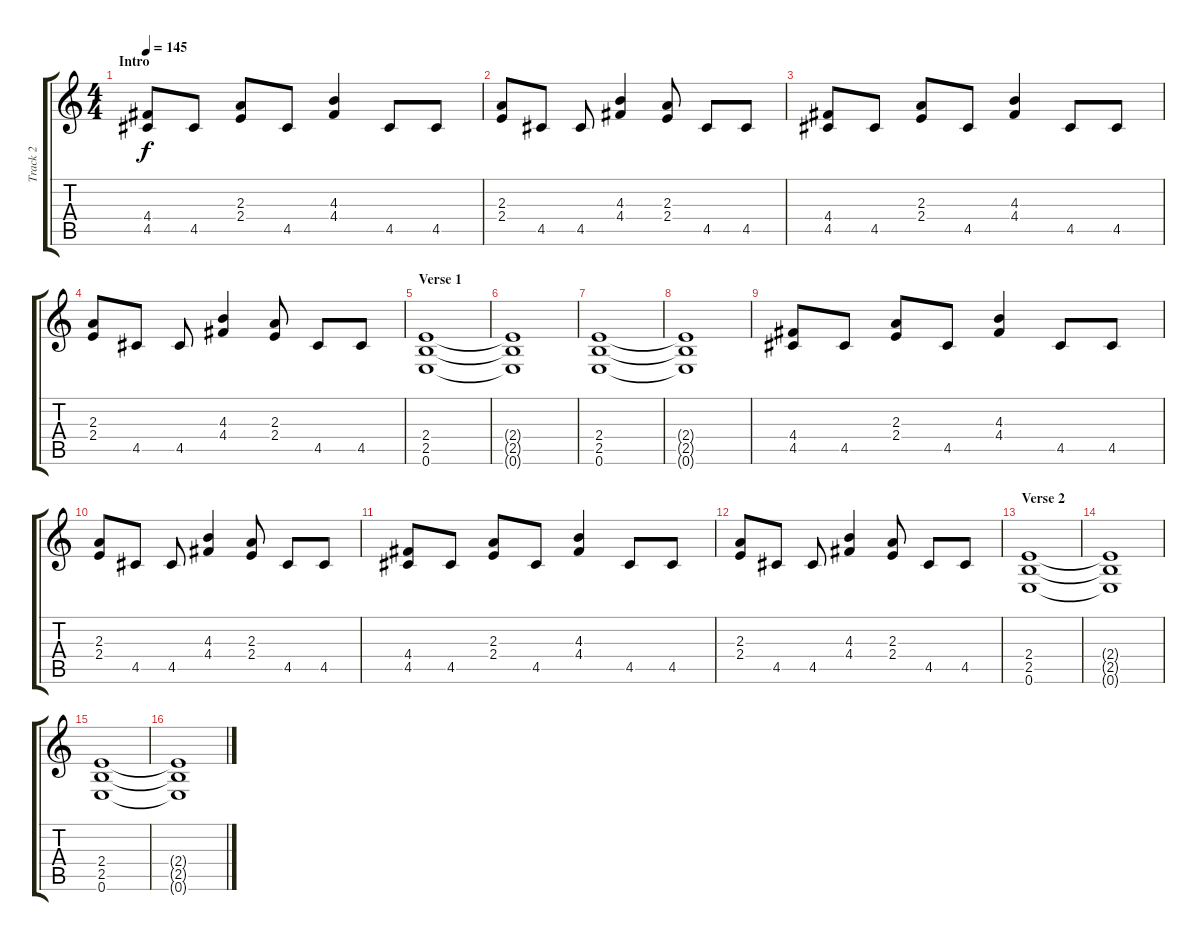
\track ("Track 2" "Track 2") {instrument distortionguitar}
\staff {score tabs}
\tuning (E4 B3 G3 D3 A2 E2) {hide}
\ts (4 4)
\section ("" "Intro")
\tempo 145
\clef g2
\ks c
(4.4 4.5).8{dy f instrument distortionguitar} 4.5.8 (2.3 2.4).8 4.5.8 (4.3 4.4).4 4.5.8 4.5.8 |
(2.3 2.4).8 4.5.8 4.5.8 (4.3 4.4).4 (2.3 2.4).8 4.5.8 4.5.8 |
(4.4 4.5).8 4.5.8 (2.3 2.4).8 4.5.8 (4.3 4.4).4 4.5.8 4.5.8 |
(2.3 2.4).8 4.5.8 4.5.8 (4.3 4.4).4 (2.3 2.4).8 4.5.8 4.5.8 |
\section ("" "Verse 1")
(2.4 2.5 0.6).1 |
(2.4{t} 2.5{t} 0.6{t}).1 |
(2.4 2.5 0.6).1 |
(2.4{t} 2.5{t} 0.6{t}).1 |
(4.4 4.5).8 4.5.8 (2.3 2.4).8 4.5.8 (4.3 4.4).4 4.5.8 4.5.8 |
(2.3 2.4).8 4.5.8 4.5.8 (4.3 4.4).4 (2.3 2.4).8 4.5.8 4.5.8 |
(4.4 4.5).8 4.5.8 (2.3 2.4).8 4.5.8 (4.3 4.4).4 4.5.8 4.5.8 |
(2.3 2.4).8 4.5.8 4.5.8 (4.3 4.4).4 (2.3 2.4).8 4.5.8 4.5.8 |
\section ("" "Verse 2")
(2.4 2.5 0.6).1 |
(2.4{t} 2.5{t} 0.6{t}).1 |
(2.4 2.5 0.6).1 |
(2.4{t} 2.5{t} 0.6{t}).1
